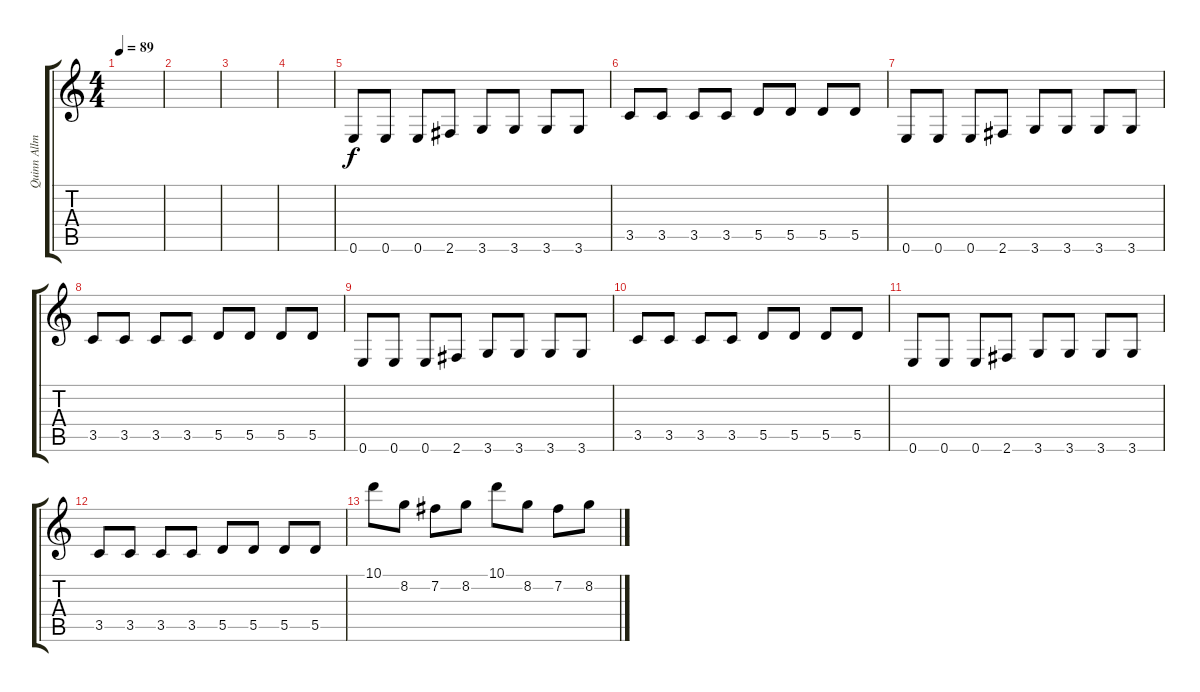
\track ("Quinn Allman - Guitar 1" "Quinn Allm") {instrument electricguitarjazz}
\staff {score tabs}
\tuning (E4 B3 G3 D3 A2 E2) {hide}
\ts (4 4)
\tempo 89
\clef g2
\ks c
|
|
|
|
0.6.8 0.6.8 0.6.8 2.6.8 3.6.8 3.6.8 3.6.8 3.6.8 |
3.5.8 3.5.8 3.5.8 3.5.8 5.5.8 5.5.8 5.5.8 5.5.8 |
0.6.8 0.6.8 0.6.8 2.6.8 3.6.8 3.6.8 3.6.8 3.6.8 |
3.5.8 3.5.8 3.5.8 3.5.8 5.5.8 5.5.8 5.5.8 5.5.8 |
0.6.8 0.6.8 0.6.8 2.6.8 3.6.8 3.6.8 3.6.8 3.6.8 |
3.5.8 3.5.8 3.5.8 3.5.8 5.5.8 5.5.8 5.5.8 5.5.8 |
0.6.8 0.6.8 0.6.8 2.6.8 3.6.8 3.6.8 3.6.8 3.6.8 |
3.5.8 3.5.8 3.5.8 3.5.8 5.5.8 5.5.8 5.5.8 5.5.8 |
10.1.8 8.2.8 7.2.8 8.2.8 10.1.8 8.2.8 7.2.8 8.2.8
